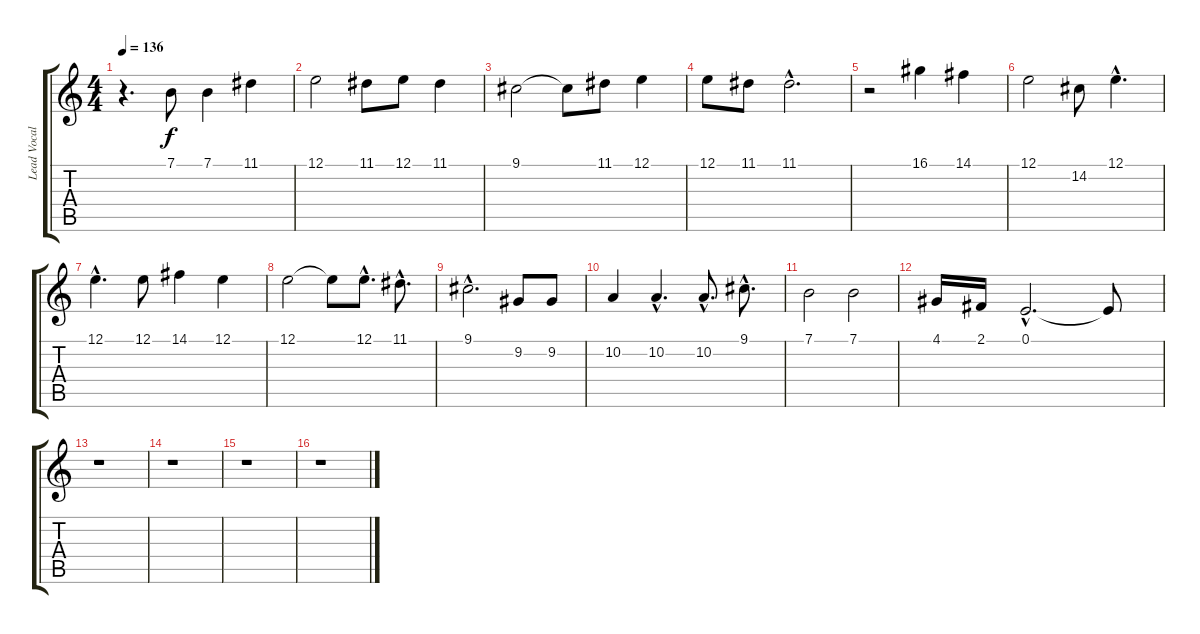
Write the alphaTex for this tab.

\track ("Lead Vocal, Jimmy" "Lead Vocal") {instrument synthvoice}
\staff {score tabs}
\tuning (E4 B3 G3 D3 A2 E2) {hide}
\ts (4 4)
\tempo 136
\clef g2
\ks c
r.4{d dy f} 7.1.8 7.1.4 11.1.4 |
12.1.2 11.1.8 12.1.8 11.1.4 |
9.1.2 9.1{t}.8 11.1.8 12.1.4 |
12.1.8 11.1.8 11.1{hac}.2{d} |
r.2 16.1.4 14.1.4 |
12.1.2 14.2.8 12.1{hac}.4{d} |
12.1{hac}.4{d} 12.1.8 14.1.4 12.1.4 |
12.1.2 12.1{t}.8 12.1{hac}.8{d} 11.1{hac}.8{d} |
9.1{hac}.2{d} 9.2.8 9.2.8 |
10.2.4 10.2{hac}.4{d} 10.2{hac}.8{d} 9.1{hac}.8{d} |
7.1.2 7.1.2 |
4.1.16 2.1.16 0.1{hac}.2{d} 0.1{t}.8 |
r.1 |
r.1 |
r.1 |
r.1
